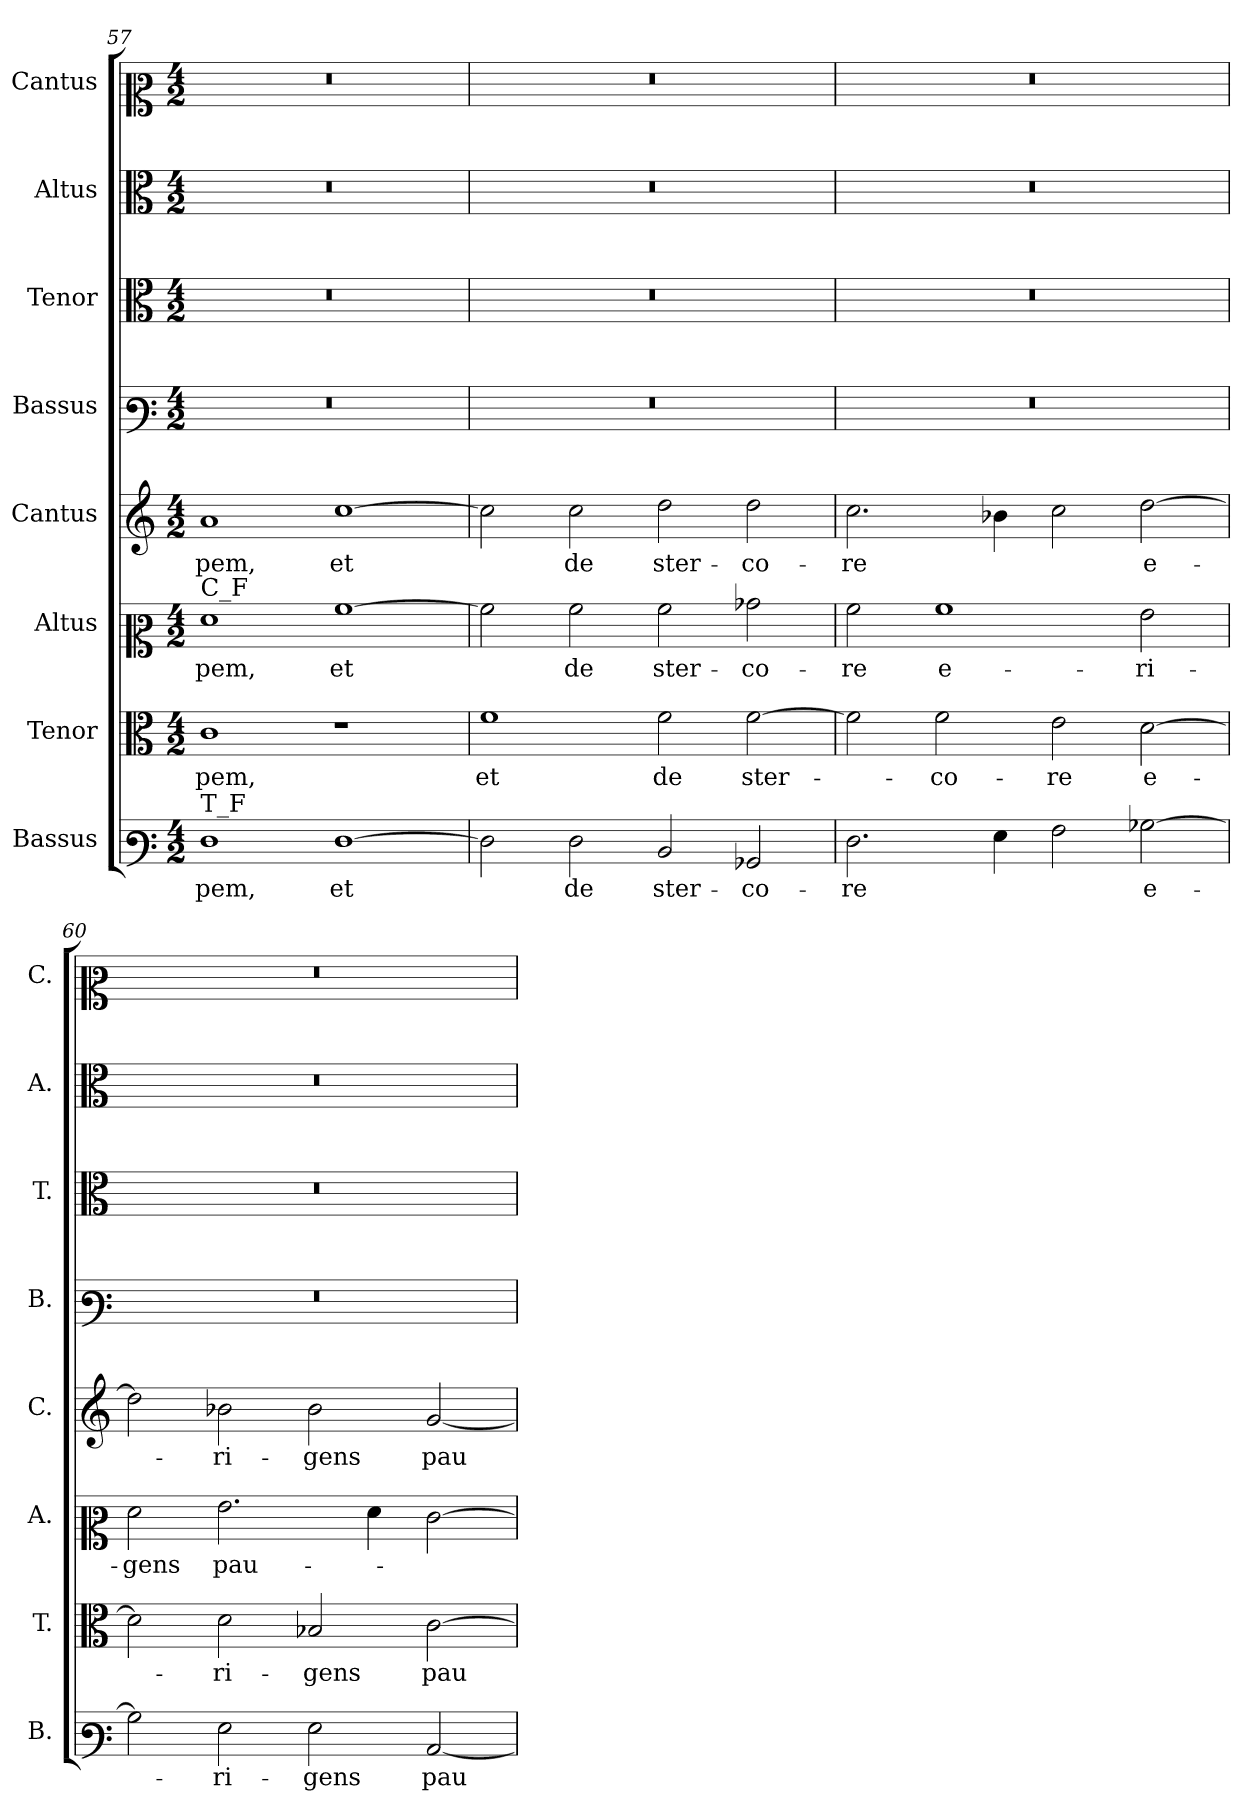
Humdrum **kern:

**kern	**text	**kern	**text	**kern	**text	**kern	**text	**kern	**kern	**kern	**kern
*part8	*part8	*part7	*part7	*part6	*part6	*part5	*part5	*part4	*part3	*part2	*part1
*staff8	*staff8	*staff7	*staff7	*staff6	*staff6	*staff5	*staff5	*staff4	*staff3	*staff2	*staff1
*I"Bassus	*	*I"Tenor	*	*I"Altus	*	*I"Cantus	*	*I"Bassus	*I"Tenor	*I"Altus	*I"Cantus
*I'B.	*	*I'T.	*	*I'A.	*	*I'C.	*	*I'B.	*I'T.	*I'A.	*I'C.
*clefF3	*	*clefC3	*	*clefC2	*	*clefG2	*	*clefF3	*clefC3	*clefC3	*clefC2
*k[]	*	*k[]	*	*k[]	*	*k[]	*	*k[]	*k[]	*k[]	*k[]
*M4/2	*	*M4/2	*	*M4/2	*	*M4/2	*	*M4/2	*M4/2	*M4/2	*M4/2
=57	=57	=57	=57	=57	=57	=57	=57	=57	=57	=57	=57
!	!	!	!	!LO:TX:a:t=C_F	!	!	!	!	!	!	!
!LO:TX:a:t=T_F	!	!	!	!	!	!	!	!	!	!	!
!	!	!	!	!	!	!	!	!LO:N:vis=1	!LO:N:vis=1	!LO:N:vis=1	!LO:N:vis=1
1F	-pem,	1c	-pem,	1f	-pem,	1a	-pem,	0r	0r	0r	0r
[1F	et	1r	.	[1a	et	[1cc	et	.	.	.	.
=58	=58	=58	=58	=58	=58	=58	=58	=58	=58	=58	=58
!	!	!	!	!	!	!	!	!LO:N:vis=1	!LO:N:vis=1	!LO:N:vis=1	!LO:N:vis=1
2F\]	.	1f	et	2a\]	.	2cc\]	.	0r	0r	0r	0r
2F\	de	.	.	2a\	de	2cc\	de	.	.	.	.
2D/	ster-	2f\	de	2a\	ster-	2dd\	ster-	.	.	.	.
2BB-X/	-co-	[2f\	ster-	2b-X\	-co-	2dd\	-co-	.	.	.	.
=59	=59	=59	=59	=59	=59	=59	=59	=59	=59	=59	=59
!	!	!	!	!	!	!	!	!LO:N:vis=1	!LO:N:vis=1	!LO:N:vis=1	!LO:N:vis=1
2.F\	-re	2f\]	.	2a\	-re	2.cc\	-re	0r	0r	0r	0r
.	.	2f\	-co-	1a	e-	.	.	.	.	.	.
4G\	.	.	.	.	.	4b-X\	.	.	.	.	.
2A\	.	2e\	-re	.	.	2cc\	.	.	.	.	.
[2B-X\	e-	[2d\	e-	2g\	-ri-	[2dd\	e-	.	.	.	.
!!LO:LB:g=z
=60	=60	=60	=60	=60	=60	=60	=60	=60	=60	=60	=60
!	!	!	!	!	!	!	!	!LO:N:vis=1	!LO:N:vis=1	!LO:N:vis=1	!LO:N:vis=1
2B-\]	.	2d\]	.	2f\	-gens	2dd\]	.	0r	0r	0r	0r
2G\	-ri-	2d\	-ri-	2.g\	pau-	2b-X\	-ri-	.	.	.	.
2G\	-gens	2B-X/	-gens	.	.	2b-\	-gens	.	.	.	.
.	.	.	.	4f\	.	.	.	.	.	.	.
[2C/	pau-	[2c\	pau-	[2e\	.	[2g/	pau-	.	.	.	.
=	=	=	=	=	=	=	=	=	=	=	=
*-	*-	*-	*-	*-	*-	*-	*-	*-	*-	*-	*-
